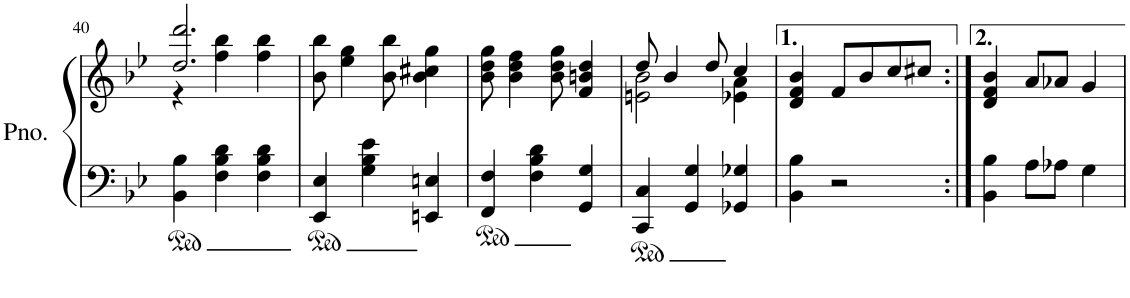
**kern	**kern
*part1	*part1
*staff2	*staff1
*I"Piano	*
*I'Pno.	*
!!LO:PB:g=z
*clefF4	*clefG2
*k[b-e-]	*k[b-e-]
*M3/4	*M3/4
=40	=40
*	*^
4BB-\ 4B-\	2.dd/ 2.ddd/	4r
4F\ 4B-\ 4d\	.	4ff\ 4bb-\
4F\ 4B-\ 4d\	.	4ff\ 4bb-\
*	*v	*v
=41	=41
4EE-/ 4E-/	8b-\ 8bb-\
.	4ee-\ 4gg\
4G\ 4B-\ 4e-\	.
.	8b-\ 8bb-\
4EEn/ 4En/	4b-\ 4cc#X\ 4gg\
=42	=42
4FF/ 4F/	8b-\ 8dd\ 8gg\
.	4b-\ 4dd\ 4ff\
4F\ 4B-\ 4d\	.
.	8b-\ 8dd\ 8gg\
4GG/ 4G/	4f/ 4bn/ 4dd/
=43	=43
*	*^
4CC/ 4C/	8dd/	2en\ 2b-\
.	4b-/	.
4GG/ 4G/	.	.
.	8dd/	.
4GG-X/ 4G-X/	4cc/	4e-X\ 4a\
*	*v	*v
=44	=44
4BB-\ 4B-\	4d/ 4f/ 4b-/
2r	8f/L
.	8b-/
.	8cc/
.	8cc#X/J
=45:|!	=45:|!
4BB-\ 4B-\	4d/ 4f/ 4b-/
8A\L	8a/L
8A-X\J	8a-X/J
4G\	4g/
=	=
*-	*-
